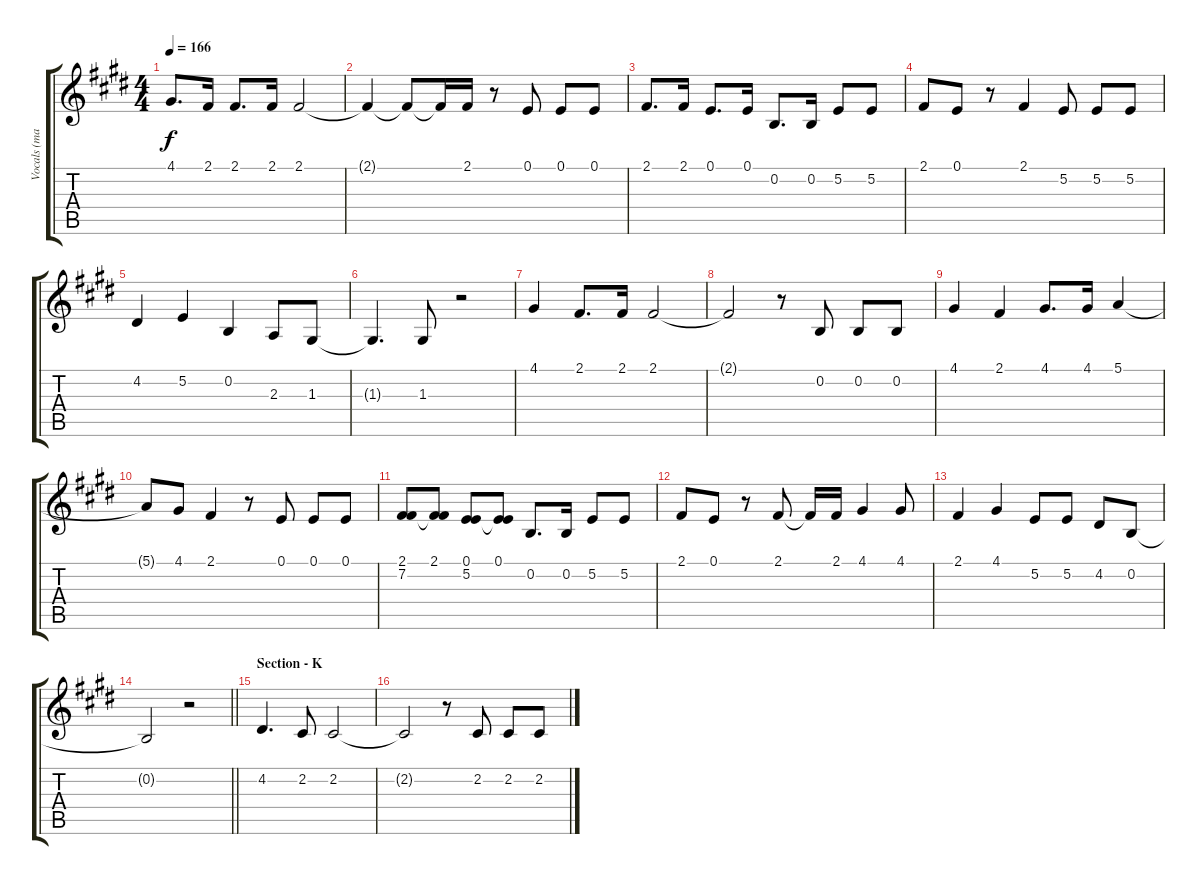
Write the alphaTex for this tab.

\track ("Vocals (main)" "Vocals (ma") {instrument altosax}
\staff {score tabs}
\tuning (E4 B3 G3 D3 A2 E2) {hide}
\ts (4 4)
\tempo 166
\clef g2
\ks e
4.1.8{d dy f} 2.1.16 2.1.8{d} 2.1.16 2.1.2 |
2.1{t}.4 2.1{t}.8 2.1{t}.16 2.1.16 r.8 0.1.8 0.1.8 0.1.8 |
2.1.8{d} 2.1.16 0.1.8{d} 0.1.16 0.2.8{d} 0.2.16 5.2.8 5.2.8 |
2.1.8 0.1.8 r.8 2.1.4 5.2.8 5.2.8 5.2.8 |
4.2.4 5.2.4 0.2.4 2.3.8 1.3.8 |
1.3{t}.4{d} 1.3.8 r.2 |
4.1.4 2.1.8{d} 2.1.16 2.1.2 |
2.1{t}.2 r.8 0.2.8 0.2.8 0.2.8 |
4.1.4 2.1.4 4.1.8{d} 4.1.16 5.1.4 |
5.1{t}.8 4.1.8 2.1.4 r.8 0.1.8 0.1.8 0.1.8 |
(2.1 7.2).8 (2.1 7.2{t}).8 (0.1 5.2).8 (0.1 5.2{t}).8 0.2.8{d} 0.2.16 5.2.8 5.2.8 |
2.1.8 0.1.8 r.8 2.1.8 2.1{t}.16 2.1.16 4.1.4 4.1.8 |
2.1.4 4.1.4 5.2.8 5.2.8 4.2.8 0.2.8 |
\barLineRight lightlight
0.2{t}.2 r.2 |
\section ("" "Section - K")
4.2.4{d} 2.2.8 2.2.2 |
2.2{t}.2 r.8 2.2.8 2.2.8 2.2.8
